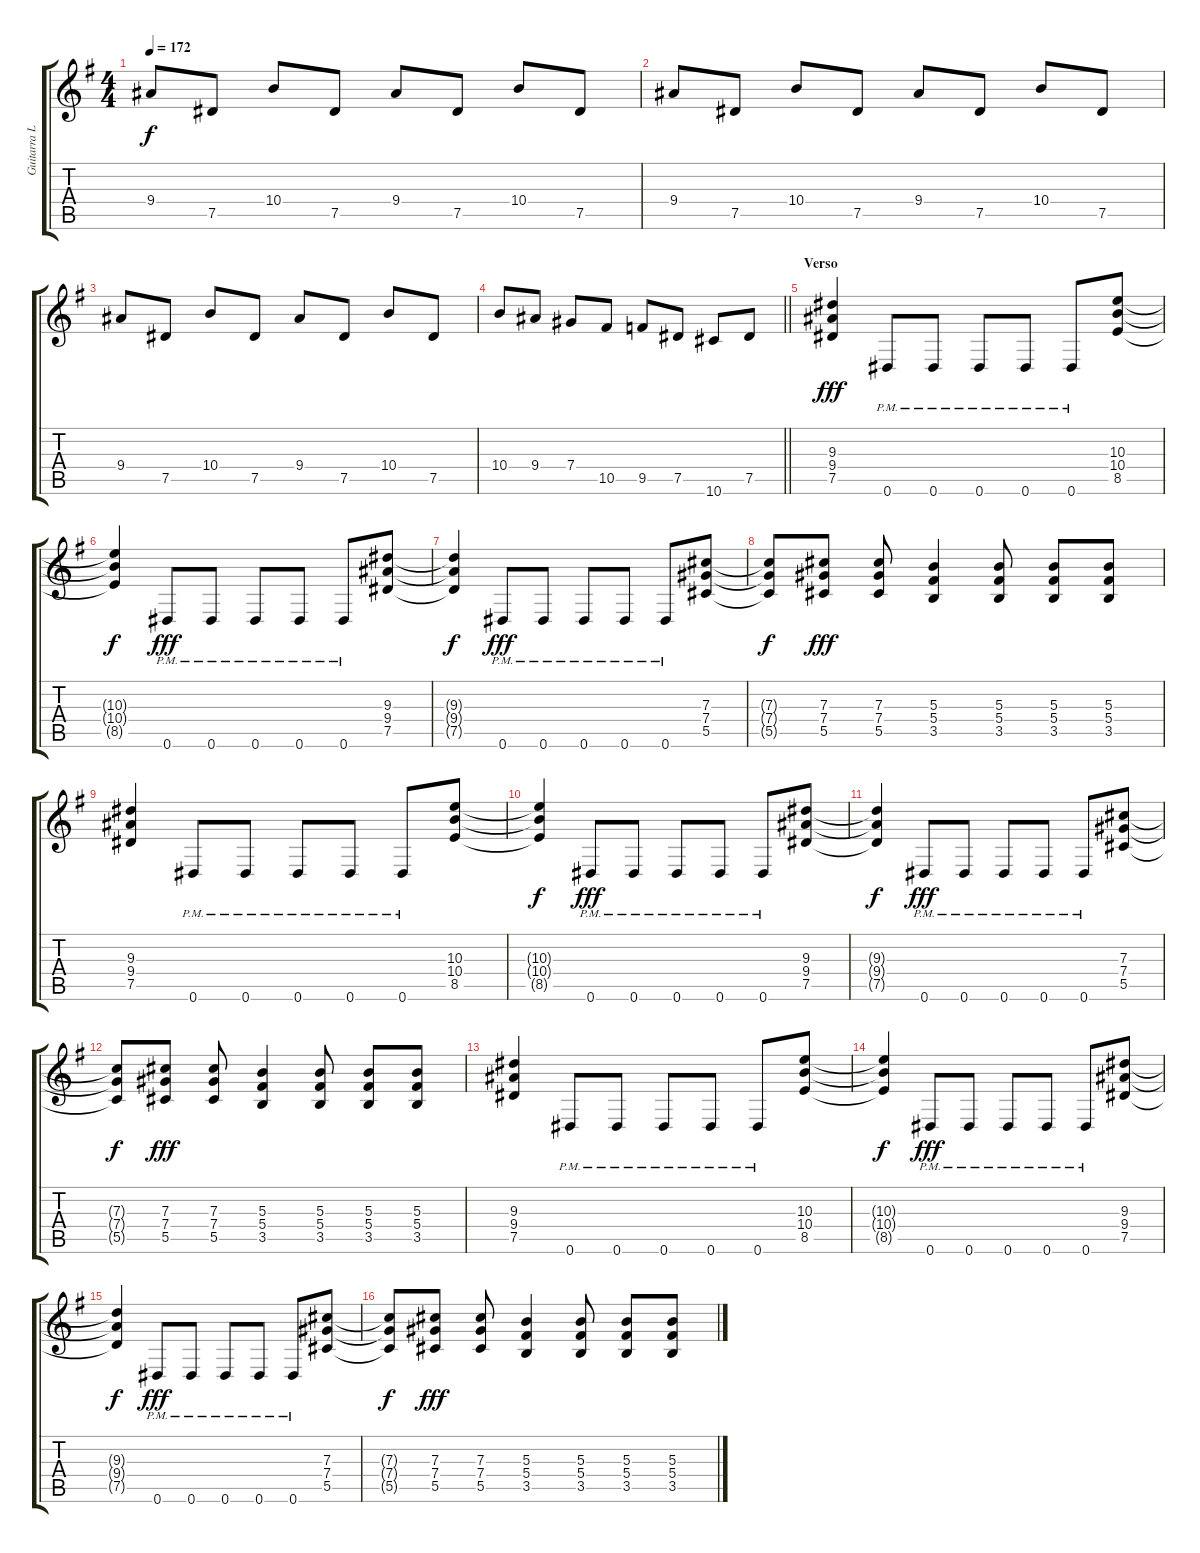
\track ("Guitarra Líder" "Guitarra L") {instrument distortionguitar}
\staff {score tabs}
\tuning (Eb4 Bb3 Gb3 Db3 Ab2 Eb2) {hide}
\ts (4 4)
\tempo 172
\clef g2
\ks eminor
9.4.8{dy f} 7.5.8 10.4.8 7.5.8 9.4.8 7.5.8 10.4.8 7.5.8 |
9.4.8 7.5.8 10.4.8 7.5.8 9.4.8 7.5.8 10.4.8 7.5.8 |
9.4.8 7.5.8 10.4.8 7.5.8 9.4.8 7.5.8 10.4.8 7.5.8 |
\barLineRight lightlight
10.4.8 9.4.8 7.4.8 10.5.8 9.5.8 7.5.8 10.6.8 7.5.8 |
\section ("" "Verso")
(9.3 9.4 7.5).4{dy fff volume 9} 0.6{pm}.8 0.6{pm}.8 0.6{pm}.8 0.6{pm}.8 0.6{pm}.8 (10.3 10.4 8.5).8 |
(10.3{t} 10.4{t} 8.5{t}).4{dy f} 0.6{pm}.8{dy fff} 0.6{pm}.8 0.6{pm}.8 0.6{pm}.8 0.6{pm}.8 (9.3 9.4 7.5).8 |
(9.3{t} 9.4{t} 7.5{t}).4{dy f} 0.6{pm}.8{dy fff} 0.6{pm}.8 0.6{pm}.8 0.6{pm}.8 0.6{pm}.8 (7.3 7.4 5.5).8 |
(7.3{t} 7.4{t} 5.5{t}).8{dy f} (7.3 7.4 5.5).8{dy fff} (7.3 7.4 5.5).8 (5.3 5.4 3.5).4 (5.3 5.4 3.5).8 (5.3 5.4 3.5).8 (5.3 5.4 3.5).8 |
(9.3 9.4 7.5).4 0.6{pm}.8 0.6{pm}.8 0.6{pm}.8 0.6{pm}.8 0.6{pm}.8 (10.3 10.4 8.5).8 |
(10.3{t} 10.4{t} 8.5{t}).4{dy f} 0.6{pm}.8{dy fff} 0.6{pm}.8 0.6{pm}.8 0.6{pm}.8 0.6{pm}.8 (9.3 9.4 7.5).8 |
(9.3{t} 9.4{t} 7.5{t}).4{dy f} 0.6{pm}.8{dy fff} 0.6{pm}.8 0.6{pm}.8 0.6{pm}.8 0.6{pm}.8 (7.3 7.4 5.5).8 |
(7.3{t} 7.4{t} 5.5{t}).8{dy f} (7.3 7.4 5.5).8{dy fff} (7.3 7.4 5.5).8 (5.3 5.4 3.5).4 (5.3 5.4 3.5).8 (5.3 5.4 3.5).8 (5.3 5.4 3.5).8 |
(9.3 9.4 7.5).4 0.6{pm}.8 0.6{pm}.8 0.6{pm}.8 0.6{pm}.8 0.6{pm}.8 (10.3 10.4 8.5).8 |
(10.3{t} 10.4{t} 8.5{t}).4{dy f} 0.6{pm}.8{dy fff} 0.6{pm}.8 0.6{pm}.8 0.6{pm}.8 0.6{pm}.8 (9.3 9.4 7.5).8 |
(9.3{t} 9.4{t} 7.5{t}).4{dy f} 0.6{pm}.8{dy fff} 0.6{pm}.8 0.6{pm}.8 0.6{pm}.8 0.6{pm}.8 (7.3 7.4 5.5).8 |
(7.3{t} 7.4{t} 5.5{t}).8{dy f} (7.3 7.4 5.5).8{dy fff} (7.3 7.4 5.5).8 (5.3 5.4 3.5).4 (5.3 5.4 3.5).8 (5.3 5.4 3.5).8 (5.3 5.4 3.5).8
